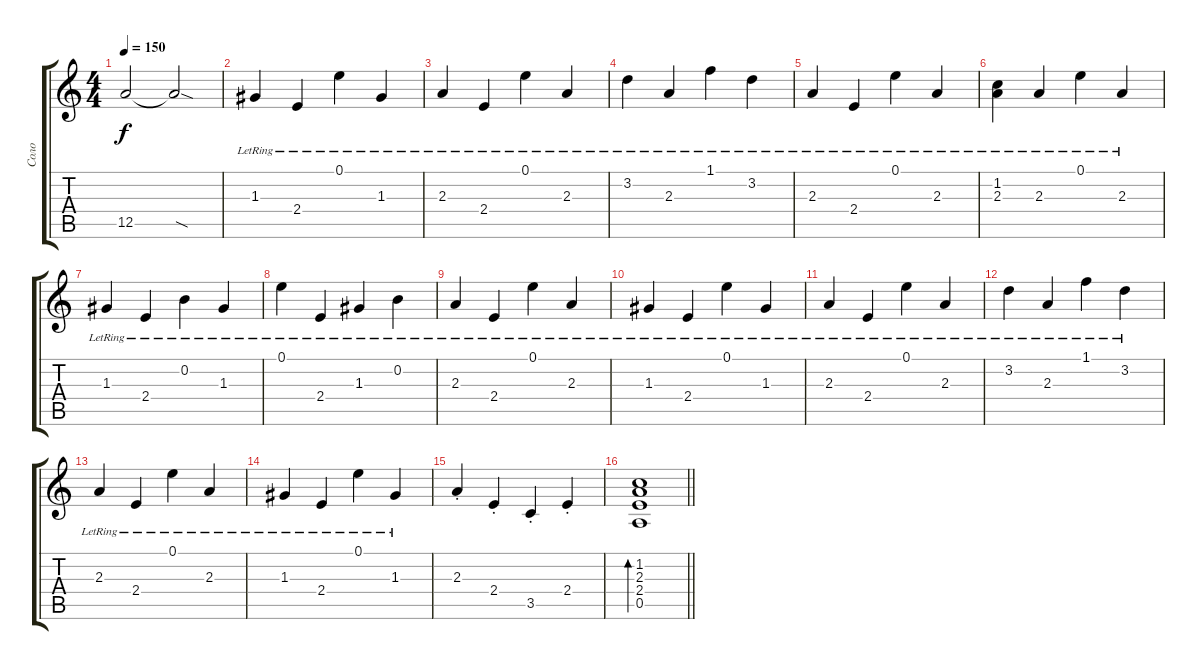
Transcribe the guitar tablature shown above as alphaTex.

\track ("Соло" "Соло") {instrument distortionguitar}
\staff {score tabs}
\tuning (E4 B3 G3 D3 A2 E2) {hide}
\ts (4 4)
\tempo 150
\clef g2
\ks c
12.5{t}.2{dy f} 12.5{sod t}.2 |
1.3{lr}.4{instrument electricguitarclean} 2.4{lr}.4 0.1{lr}.4 1.3{lr}.4 |
2.3{lr}.4 2.4{lr}.4 0.1{lr}.4 2.3{lr}.4 |
3.2{lr}.4 2.3{lr}.4 1.1{lr}.4 3.2{lr}.4 |
2.3{lr}.4 2.4{lr}.4 0.1{lr}.4 2.3{lr}.4 |
(1.2{lr} 2.3{lr}).4 2.3{lr}.4 0.1{lr}.4 2.3{lr}.4 |
1.3{lr}.4 2.4{lr}.4 0.2{lr}.4 1.3{lr}.4 |
0.1{lr}.4 2.4{lr}.4 1.3{lr}.4 0.2{lr}.4 |
2.3{lr}.4 2.4{lr}.4 0.1{lr}.4 2.3{lr}.4 |
1.3{lr}.4 2.4{lr}.4 0.1{lr}.4 1.3{lr}.4 |
2.3{lr}.4 2.4{lr}.4 0.1{lr}.4 2.3{lr}.4 |
3.2{lr}.4 2.3{lr}.4 1.1{lr}.4 3.2{lr}.4 |
2.3{lr}.4 2.4{lr}.4 0.1{lr}.4 2.3{lr}.4 |
1.3{lr}.4 2.4{lr}.4 0.1{lr}.4 1.3{lr}.4 |
2.3{st}.4 2.4{st}.4 3.5{st}.4 2.4{st}.4 |
\barLineRight lightlight
(1.2 2.3 2.4 0.5).1{bd 240}
